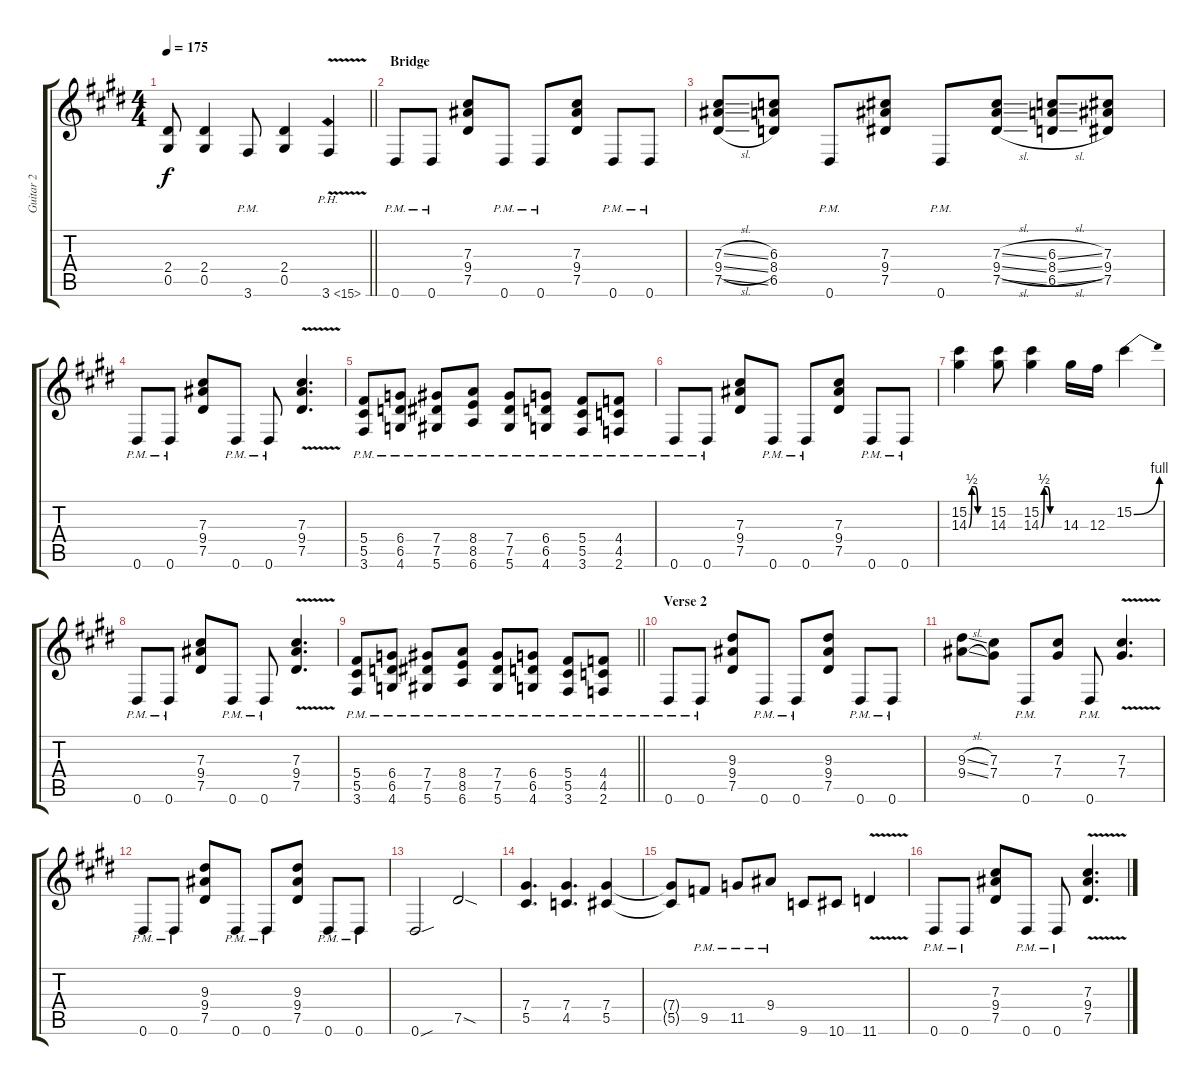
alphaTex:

\track ("Guitar 2" "Guitar 2") {instrument distortionguitar}
\staff {score tabs}
\tuning (Eb4 Bb3 Gb3 Db3 Ab2 Eb2) {hide}
\ts (4 4)
\tempo 175
\clef g2
\barLineRight lightlight
\ks e
(2.4{t} 0.5{t}).8{dy f} (2.4 0.5).4 3.6{pm}.8 (2.4 0.5).4 3.6{ph 12 v}.4 |
\section ("" "Bridge")
0.6{pm}.8 0.6{pm}.8 (7.3 9.4 7.5).8 0.6{pm}.8 0.6{pm}.8 (7.3 9.4 7.5).8 0.6{pm}.8 0.6{pm}.8 |
(7.3{sl} 9.4{sl} 7.5{sl}).8 (6.3 8.4 6.5).8 0.6{pm}.8 (7.3 9.4 7.5).8 0.6{pm}.8 (7.3{sl} 9.4{sl} 7.5{sl}).8 (6.3{sl} 8.4{sl} 6.5{sl}).8 (7.3 9.4 7.5).8 |
0.6{pm}.8 0.6{pm}.8 (7.3 9.4 7.5).8 0.6{pm}.8 0.6{pm}.8 (7.3{v} 9.4{v} 7.5{v}).4{d} |
(5.4{pm} 5.5{pm} 3.6{pm}).8 (6.4{pm} 6.5{pm} 4.6{pm}).8 (7.4{pm} 7.5{pm} 5.6{pm}).8 (8.4{pm} 8.5{pm} 6.6{pm}).8 (7.4{pm} 7.5{pm} 5.6{pm}).8 (6.4{pm} 6.5{pm} 4.6{pm}).8 (5.4{pm} 5.5{pm} 3.6{pm}).8 (4.4{pm} 4.5{pm} 2.6{pm}).8 |
0.6{pm}.8 0.6{pm}.8 (7.3 9.4 7.5).8 0.6{pm}.8 0.6{pm}.8 (7.3 9.4 7.5).8 0.6{pm}.8 0.6{pm}.8 |
(15.2 14.3{be (custom 0 0 10 2 20 2 30 0 60 0)}).4 (15.2 14.3).8 (15.2 14.3{be (custom 0 0 10 2 20 2 30 0 60 0)}).4 14.3.16 12.3.16 15.2{be (bend 0 0 60 4)}.4 |
0.6{pm}.8 0.6{pm}.8 (7.3 9.4 7.5).8 0.6{pm}.8 0.6{pm}.8 (7.3{v} 9.4{v} 7.5{v}).4{d} |
\barLineRight lightlight
(5.4{pm} 5.5{pm} 3.6{pm}).8 (6.4{pm} 6.5{pm} 4.6{pm}).8 (7.4{pm} 7.5{pm} 5.6{pm}).8 (8.4{pm} 8.5{pm} 6.6{pm}).8 (7.4{pm} 7.5{pm} 5.6{pm}).8 (6.4{pm} 6.5{pm} 4.6{pm}).8 (5.4{pm} 5.5{pm} 3.6{pm}).8 (4.4{pm} 4.5{pm} 2.6{pm}).8 |
\section ("" "Verse 2")
0.6{pm}.8 0.6{pm}.8 (9.3 9.4 7.5).8 0.6{pm}.8 0.6{pm}.8 (9.3 9.4 7.5).8 0.6{pm}.8 0.6{pm}.8 |
(9.3{sl} 9.4{sl}).8 (7.3 7.4).8 0.6{pm}.8 (7.3 7.4).8 0.6{pm}.8 (7.3{v} 7.4{v}).4{d} |
0.6{pm}.8 0.6{pm}.8 (9.3 9.4 7.5).8 0.6{pm}.8 0.6{pm}.8 (9.3 9.4 7.5).8 0.6{pm}.8 0.6{pm}.8 |
0.6{sou}.2 7.5{sod}.2 |
(7.4 5.5).4{d} (7.4 4.5).4{d} (7.4 5.5).4 |
(7.4{t} 5.5{t}).8 9.5{pm}.8 11.5{pm}.8 9.4{pm}.8 9.6.8 10.6.8 11.6{v}.4 |
0.6{pm}.8 0.6{pm}.8 (7.3 9.4 7.5).8 0.6{pm}.8 0.6{pm}.8 (7.3{v} 9.4{v} 7.5{v}).4{d}
